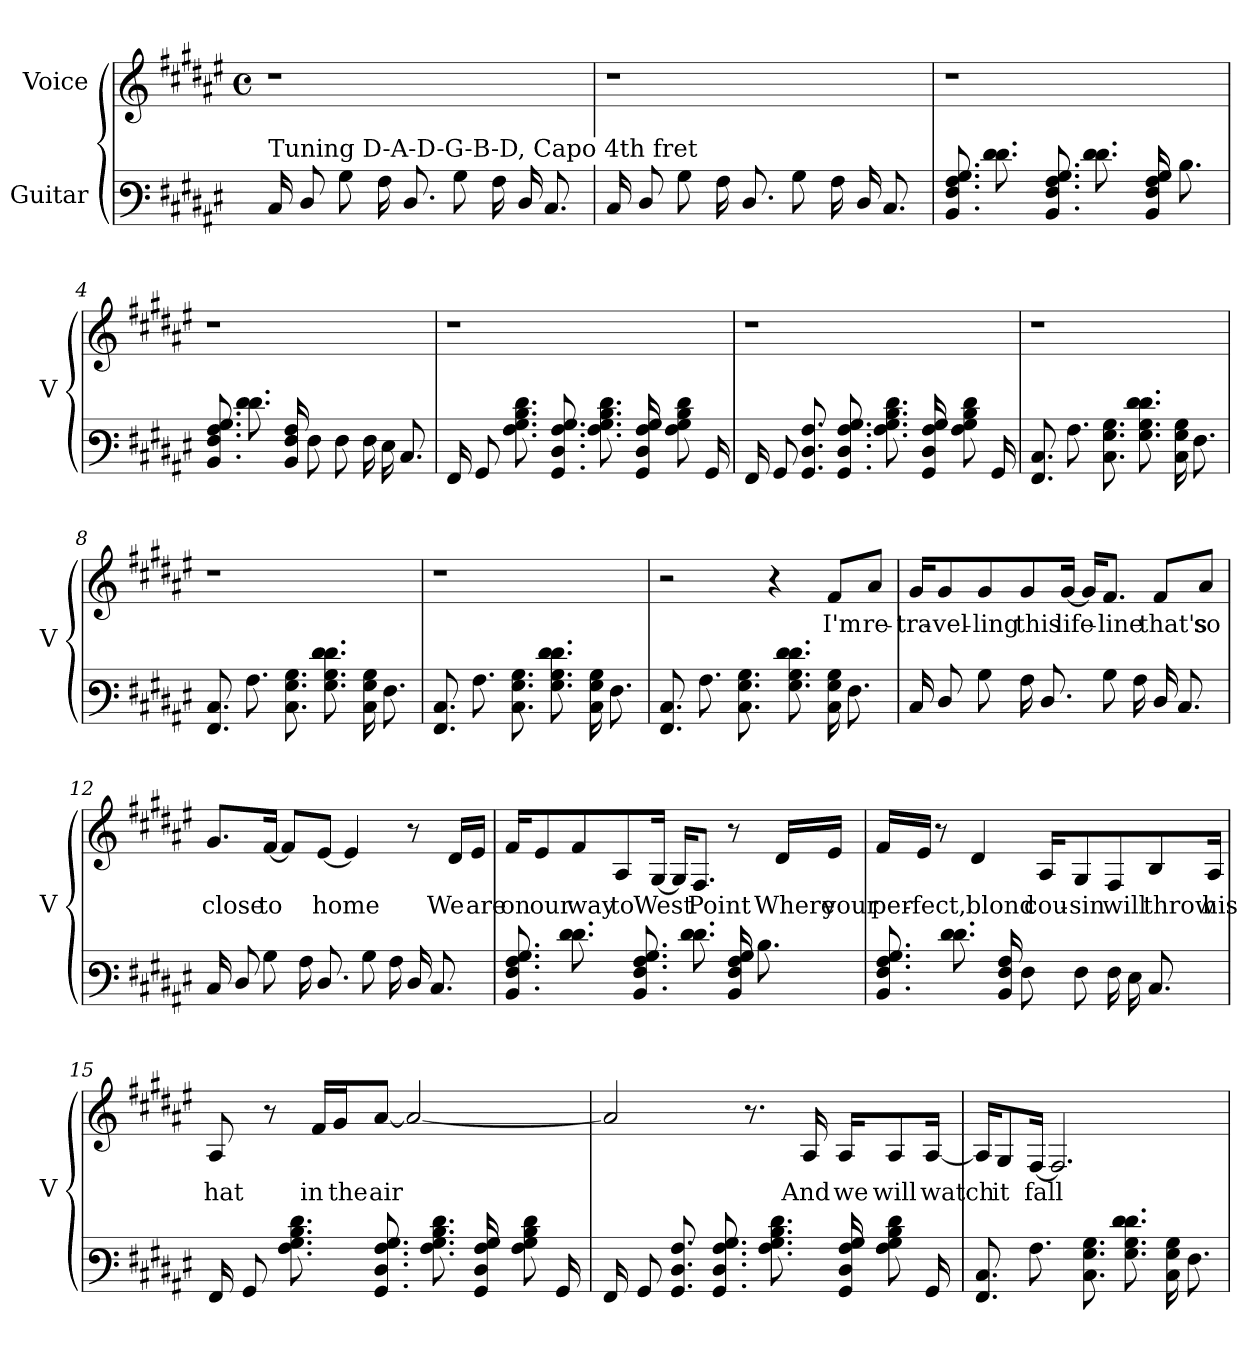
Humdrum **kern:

**kern	**kern	**text
*part2	*part1	*part1
*staff2	*staff1	*staff1
*I"Guitar	*I"Voice	*
*	*I'V	*
*stria6	*	*
*	*clefG2	*
*k[f#c#g#d#a#e#]	*k[f#c#g#d#a#e#]	*
*F#:	*F#:	*
*	*M4/4	*
*	*met(c)	*
=1	=1	=1
!LO:TX:a:t=Tuning D-A-D-G-B-D, Capo 4th fret	!	!
16C#	1r	.
8D#	.	.
8B	.	.
16A#	.	.
8.D#	.	.
8B	.	.
16A#	.	.
16D#	.	.
8.C#	.	.
=2	=2	=2
16C#	1r	.
8D#	.	.
8B	.	.
16A#	.	.
8.D#	.	.
8B	.	.
16A#	.	.
16D#	.	.
8.C#	.	.
=3	=3	=3
8.BB 8.F# 8.A# 8.B	1r	.
8.f# 8.f#	.	.
8.BB 8.F# 8.A# 8.B	.	.
8.f# 8.f#	.	.
16BB 16F# 16A# 16B	.	.
8.d#	.	.
=4	=4	=4
8.BB 8.F# 8.A# 8.B	1r	.
8.f# 8.f#	.	.
16BB 16F# 16A#	.	.
8F#	.	.
8F#	.	.
16F#	.	.
16E#	.	.
8.C#	.	.
!!LO:LB:g=z
=5	=5	=5
16FF#	1r	.
8GG#	.	.
8.A# 8.B 8.d# 8.f#	.	.
8.GG# 8.D# 8.A# 8.B	.	.
8.A# 8.B 8.d# 8.f#	.	.
16GG# 16D# 16A# 16B	.	.
8A# 8B 8d# 8f#	.	.
16GG#	.	.
=6	=6	=6
16FF#	1r	.
8GG#	.	.
8.GG# 8.D# 8.A#	.	.
8.GG# 8.D# 8.A# 8.B	.	.
8.A# 8.B 8.d# 8.f#	.	.
16GG# 16D# 16A# 16B	.	.
8A# 8B 8d# 8f#	.	.
16GG#	.	.
=7	=7	=7
8.FF# 8.C#	1r	.
8.A#	.	.
8.C# 8.G# 8.B	.	.
8.G# 8.B 8.f# 8.f#	.	.
16C# 16G# 16B	.	.
8.F#	.	.
=8	=8	=8
8.FF# 8.C#	1r	.
8.A#	.	.
8.C# 8.G# 8.B	.	.
8.G# 8.B 8.f# 8.f#	.	.
16C# 16G# 16B	.	.
8.F#	.	.
=9	=9	=9
8.FF# 8.C#	1r	.
8.A#	.	.
8.C# 8.G# 8.B	.	.
8.G# 8.B 8.f# 8.f#	.	.
16C# 16G# 16B	.	.
8.F#	.	.
!!LO:LB:g=z
=10	=10	=10
8.FF# 8.C#	2r	.
8.A#	.	.
8.C# 8.G# 8.B	.	.
.	4r	.
8.G# 8.B 8.f# 8.f#	.	.
!	!	!LO:LY:b
16C# 16G# 16B	8f#/L	I'm
8.F#	.	.
!	!	!LO:LY:b
.	8a#/J	re-
=11	=11	=11
!	!	!LO:LY:b
16C#	16g#/KL	-tra-
!	!	!LO:LY:b
8D#	8g#/	-vel-
!	!	!LO:LY:b
8B	8g#/	-ling
!	!	!LO:LY:b
16A#	8g#/	this
8.D#	.	.
!	!	!LO:LY:b
.	[16g#/Jk	life-
.	16g#/KL]	.
!	!	!LO:LY:b
8B	8.f#/J	-line
16A#	.	.
!	!	!LO:LY:b
16D#	8f#/L	that's
8.C#	.	.
!	!	!LO:LY:b
.	8a#/J	so
=12	=12	=12
!	!	!LO:LY:b
16C#	8.g#/L	close
8D#	.	.
!	!	!LO:LY:b
8B	[16f#/Jk	to
.	8f#/L]	.
16A#	.	.
!	!	!LO:LY:b
8.D#	[8e#/J	home
.	4e#/]	.
8B	.	.
16A#	.	.
16D#	8r	.
8.C#	.	.
!	!	!LO:LY:b
.	16d#/LL	We
!	!	!LO:LY:b
.	16e#/JJ	are
!!LO:LB:g=z
=13	=13	=13
!	!	!LO:LY:b
8.BB 8.F# 8.A# 8.B	16f#/KL	on
!	!	!LO:LY:b
.	8e#/	our
!	!	!LO:LY:b
8.f# 8.f#	8f#/	way
!	!	!LO:LY:b
.	8A#/	to
8.BB 8.F# 8.A# 8.B	.	.
!	!	!LO:LY:b
.	[16G#/Jk	West
.	16G#/KL]	.
!	!	!LO:LY:b
8.f# 8.f#	8.F#/J	Point
16BB 16F# 16A# 16B	8r	.
8.d#	.	.
!	!	!LO:LY:b
.	16d#/LL	Where
!	!	!LO:LY:b
.	16e#/JJ	your
=14	=14	=14
!	!	!LO:LY:b
8.BB 8.F# 8.A# 8.B	16f#/LL	per-
!	!	!LO:LY:b
.	16e#/JJ	-fect,
.	8r	.
8.f# 8.f#	.	.
!	!	!LO:LY:b
.	4d#/	blond
16BB 16F# 16A#	.	.
8F#	.	.
!	!	!LO:LY:b
.	16A#/KL	cou-
!	!	!LO:LY:b
8F#	8G#/	-sin
!	!	!LO:LY:b
16F#	8F#/	will
16E#	.	.
!	!	!LO:LY:b
8.C#	8B/	throw
!	!	!LO:LY:b
.	16A#/Jk	his
!!LO:LB:g=z
=15	=15	=15
!	!	!LO:LY:b
16FF#	8A#/	hat
8GG#	.	.
.	8r	.
8.A# 8.B 8.d# 8.f#	.	.
!	!	!LO:LY:b
.	16f#/LL	in
!	!	!LO:LY:b
.	16g#/J	the
!	!	!LO:LY:b
8.GG# 8.D# 8.A# 8.B	[8a#/J	air
.	2a#/_	.
8.A# 8.B 8.d# 8.f#	.	.
16GG# 16D# 16A# 16B	.	.
8A# 8B 8d# 8f#	.	.
16GG#	.	.
=16	=16	=16
16FF#	2a#/]	.
8GG#	.	.
8.GG# 8.D# 8.A#	.	.
8.GG# 8.D# 8.A# 8.B	.	.
.	8.r	.
8.A# 8.B 8.d# 8.f#	.	.
!	!	!LO:LY:b
.	16A#/	And
!	!	!LO:LY:b
16GG# 16D# 16A# 16B	16A#/KL	we
!	!	!LO:LY:b
8A# 8B 8d# 8f#	8A#/	will
!	!	!LO:LY:b
16GG#	[16A#/Jk	watch
=17	=17	=17
8.FF# 8.C#	16A#/KL]	.
!	!	!LO:LY:b
.	8G#/	it
!	!	!LO:LY:b
8.A#	[16F#/Jk	fall
.	2.F#/]	.
8.C# 8.G# 8.B	.	.
8.G# 8.B 8.f# 8.f#	.	.
16C# 16G# 16B	.	.
8.F#	.	.
=	=	=
*-	*-	*-
